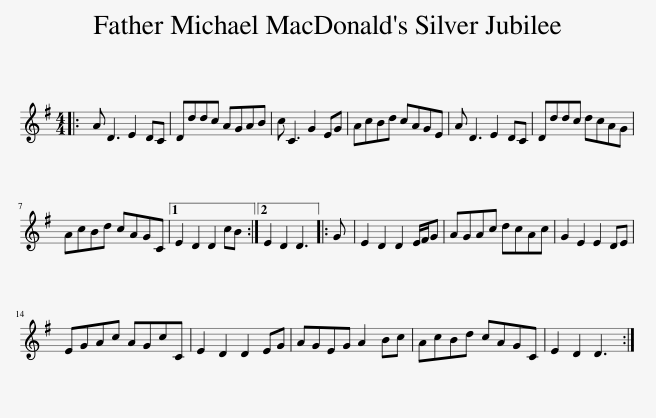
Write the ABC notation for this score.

X:1
L:1/8
M:4/4
I:linebreak $
K:G
V:1 treble
V:1
|: A D3 E2 DC | Dddc AGAB | c C3 G2 EG | AcBd cAGE | A D3 E2 DC | %5
 Dddc dcAG |$ AcBd cAGC |1 E2 D2 D2 cB :|2 E2 D2 D3 |: G | %10
 E2 D2 D2 E/F/G | AGAc dcAc | G2 E2 E2 DE |$ EGAc AGcC | E2 D2 D2 EG | %15
 AGEG A2 Bc | AcBd cAGC | E2 D2 D3 :| %18
